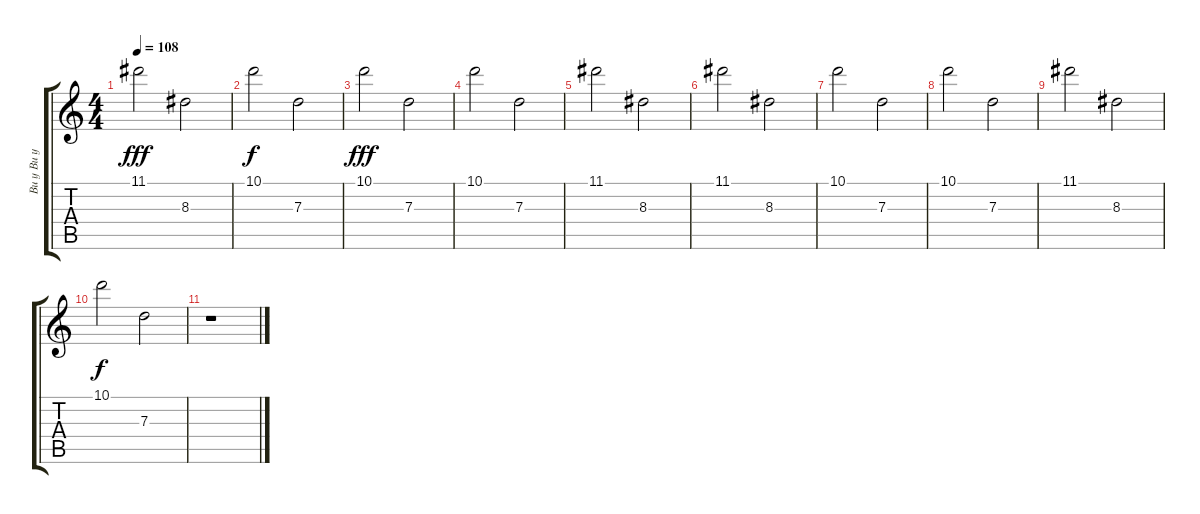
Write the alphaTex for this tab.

\track ("Ви у Ви у" "Ви у Ви у") {instrument electricguitarjazz}
\staff {score tabs}
\tuning (E4 B3 G3 D3 A2 E2) {hide}
\ts (4 4)
\tempo 108
\clef g2
\ks c
11.1.2{dy fff} 8.3.2 |
10.1.2{dy f} 7.3.2 |
10.1.2{dy fff} 7.3.2 |
10.1.2 7.3.2 |
11.1.2 8.3.2 |
11.1.2 8.3.2 |
10.1.2 7.3.2 |
10.1.2 7.3.2 |
11.1.2 8.3.2 |
10.1.2{dy f} 7.3.2 |
r.1
